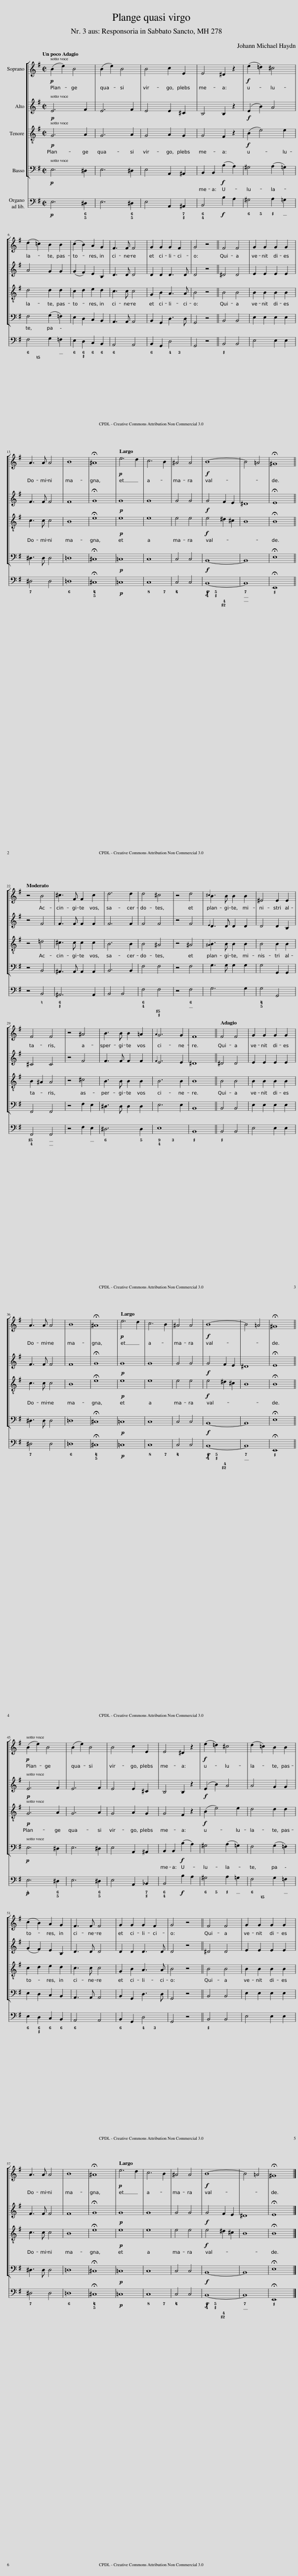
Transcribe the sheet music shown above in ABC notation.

X:1
%%score [ 1 2 3 4 ] 5
L:1/8
Q:1/4=136
M:2/2
I:linebreak $
K:G
V:1 treble
V:2 treble
V:3 treble-8
V:4 bass
V:5 bass
V:1
!p! (B2 e2) B4 | (B2 e2) B4 | B4 c2 E2 | E4 ^D2 z2 |!f! (e2 =d2) ^c4 |$ %5
 (d2 =c2) B2 B2 | (c2 B2) A2 G2 | F3 F F4 | G2 G2 G2 F2 | G4 z4 || %10
 F4 F4 | G2 G2 G2 G2 |$ A3 A A4 | B8 | !fermata!^A8 | %15
[Q:1/4=120]!p! e6 d2 | c6 B2 | ^A4 A4 |!f! B8- | B4 =A4 | %20
 !fermata!^G8 ||$[Q:1/4=120] z4 B4 | ^c3 F F2 c2 | d6 d2 | d4 ^c4 | %25
 z4 d4 |{^c} B3 B B2 B2 | ^E4 E2 E2 |$ F4 F4 | z4 ^A4 | %30
 B3 B B2 =A2 |{A} G6 G2 | F8 ||[Q:1/4=120] F4 F4 | G2 G2 G2 G2 |$ %35
 A3 A A4 | B8 | !fermata!^A8 |[Q:1/4=120]!p! e6 d2 | c6 B2 | %40
 ^A4 A4 |!f! B8- | B4 =A4 | !fermata!^G8 ||$!p! (B2 e2) B4 | %45
 (B2 e2) B4 | B4 c2 E2 | E4 ^D2 z2 |!f! (e2 =d2) ^c4 | (d2 =c2) B2 B2 |$ %50
 (c2 B2) A2 G2 | F3 F F4 | G2 G2 G2 F2 | G4 z4 || F4 F4 | %55
 G2 G2 G2 G2 |$ A3 A A4 | B8 | !fermata!^A8 |[Q:1/4=120]!p! e6 d2 | %60
 c6 B2 | ^A4 A4 |!f! B8- | B4 =A4 | !fermata!^G8 |] %65
V:2
!p! E6 F2 | E6 F2 | E4 E2 ^C2 | B,4 B,2 z2 |!f! (E2 B2) A4 |$ %5
 A4 G2 G2 | (G2 F2) E2 B,2 | D3 D D4 | D2 D2 D3 D | D4 z4 || %10
 ^D4 D4 | E2 E2 E2 E2 |$ F3 F F4 | F8 | !fermata!G8 | %15
!p! G8 | G8 | G4 G4 |!f! G4 F2 E2 | ^D8 | %20
 !fermata!E8 ||$ z4 F4 | F3 F F2 F2 | F6 F2 | F4 F4 | %25
 z4 F4 |{E} D3 D D2 D2 | D4 D2 B,2 |$ ^C4 C4 | z4 F4 | %30
 F3 F F2 F2 |{F} E6 E2 | ^D8 || ^D4 D4 | E2 E2 E2 E2 |$ %35
 F3 F F4 | F8 | !fermata!G8 |!p! G8 | G8 | %40
 G4 G4 |!f! G4 F2 E2 | ^D8 | !fermata!E8 ||$!p! E6 F2 | %45
 E6 F2 | E4 E2 ^C2 | B,4 B,2 z2 |!f! (E2 B2) A4 | A4 G2 G2 |$ %50
 (G2 F2) E2 B,2 | D3 D D4 | D2 D2 D3 D | D4 z4 || ^D4 D4 | %55
 E2 E2 E2 E2 |$ F3 F F4 | F8 | !fermata!G8 |!p! G8 | %60
 G8 | G4 G4 |!f! G4 F2 E2 | ^D8 | !fermata!E8 |] %65
V:3
!p! G6 A2 | G6 A2 | G4 A2 G2 | G4 F2 z2 |!f! (B2 e4) e2 |$ %5
 d4 d2 d2 | c2 d2 e2 d2 | c3 c c4 | G2 B2 A3 A | B4 z4 || %10
 B4 B4 | B2 B2 B2 B2 |$ c3 c c4 | B8 | !fermata!e8 | %15
!p! e8 | e8 | e4 e4 |!f! e4 ^d2 ^c2 | B8 | %20
 !fermata!B8 ||$ z4 =d4 | ^c3 c c2 c2 | B6 B2 | B4 ^A4 | %25
 z4 ^A4 |{^A} B3 B B2 B2 | B4 B2 B2 |$ B2 ^A2 A4 | z4 ^c4 | %30
 B3 B B2 B2 | B6 B2 | B8 || B4 B4 | B2 B2 B2 B2 |$ %35
 c3 c c4 | B8 | !fermata!e8 |!p! e8 | e8 | %40
 e4 e4 |!f! e4 ^d2 ^c2 | B8 | !fermata!B8 ||$!p! G6 A2 | %45
 G6 A2 | G4 A2 G2 | G4 F2 z2 |!f! (B2 e4) e2 | d4 d2 d2 |$ %50
 c2 d2 e2 d2 | c3 c c4 | G2 B2 A3 A | B4 z4 || B4 B4 | %55
 B2 B2 B2 B2 |$ c3 c c4 | B8 | !fermata!e8 |!p! e8 | %60
 e8 | e4 e4 |!f! e4 ^d2 ^c2 | B8 | !fermata!B8 |] %65
V:4
!p! E,6 ^D,2 | E,6 ^D,2 | E,4 A,,2 ^A,,2 | B,,2 B,,2!f! (B,2 A,2) | ^G,4 (A,2 =G,2) |$ %5
 F,4 (G,2 =F,2) | E,2 D,2 C,2 B,,2 | A,,3 A,, A,,4 | B,,2 G,,2 D,3 D, | G,,4 z4 || %10
 B,,4 B,,4 | E,2 E,2 E,2 E,2 |$ ^D,3 D, D,4 | =D,8 | !fermata!^C,8 | %15
!p! =C,8 | C,8 | C,4 C,4 |!f! B,,8- | B,,8 | %20
 !fermata!E,8 ||$ z4 B,,4 | ^A,,3 A,, A,,2 A,,2 | B,,6 B,,2 | F,4 F,4 | %25
 z4 F,4 | G,3 G, G,2 G,2 | G,4 G,,2 G,,2 |$ F,,4 F,,4 | z4 F,2 E,2 | %30
 ^D,3 D, D,2 D,2 | E,6 E,2 | B,,8 || B,,4 B,,4 | E,2 E,2 E,2 E,2 |$ %35
 ^D,3 D, D,4 | =D,8 | !fermata!^C,8 |!p! =C,8 | C,8 | %40
 C,4 C,4 |!f! B,,8- | B,,8 | !fermata!E,8 ||$!p! E,6 ^D,2 | %45
 E,6 ^D,2 | E,4 A,,2 ^A,,2 | B,,2 B,,2!f! (B,2 A,2) | ^G,4 (A,2 =G,2) | F,4 (G,2 =F,2) |$ %50
 E,2 D,2 C,2 B,,2 | A,,3 A,, A,,4 | B,,2 G,,2 D,3 D, | G,,4 z4 || B,,4 B,,4 | %55
 E,2 E,2 E,2 E,2 |$ ^D,3 D, D,4 | =D,8 | !fermata!^C,8 |!p! =C,8 | %60
 C,8 | C,4 C,4 |!f! B,,8- | B,,8 | !fermata!E,8 |] %65
V:5
!p! E,6 ^D,2 | E,6 ^D,2 | E,4 A,,2 ^A,,2 | B,,4!f! B,2 A,2 | ^G,4 A,2 =G,2 |$ %5
 F,4 G,2 =F,2 | E,2 D,2 C,2 B,,2 | A,,4 A,,4 | B,,2 G,,2 D,4 | G,,4 z4 || %10
 B,,4 B,,4 | E,4 E,2 E,2 |$ ^D,4 D,4 | =D,8 | !fermata!^C,8 | %15
!p! =C,8 | C,8 | C,4 C,4 |!f! B,,8- | B,,8 | %20
 !fermata!E,,8 ||$ z4 B,,4 | ^A,,6 A,,2 | B,,4 B,,4 | F,4 F,4 | %25
 z4 F,4 | G,6 G,2 | G,4 G,,4 |$ F,,4 F,,4 | z4 F,2 E,2 | %30
 ^D,6 D,2 | E,8 | B,,8 || B,,4 B,,4 | E,4 E,2 E,2 |$ %35
 ^D,4 D,4 | =D,8 | !fermata!^C,8 |!p! =C,8 | C,8 | %40
 C,4 C,4 |!f! B,,8- | B,,8 | !fermata!E,,8 ||$!p! E,6 ^D,2 | %45
 E,6 ^D,2 | E,4 A,,2 _B,,2 | B,,4!f! B,2 A,2 | ^G,4 A,2 =G,2 | F,4 G,2 =F,2 |$ %50
 E,2 D,2 C,2 B,,2 | A,,4 A,,4 | B,,2 G,,2 D,4 | G,,4 z4 || B,,4 B,,4 | %55
 E,4 E,2 E,2 |$ ^D,4 D,4 | =D,8 | !fermata!^C,8 |!p! =C,8 | %60
 C,8 | C,4 C,4 |!f! B,,8- | B,,8 | !fermata!E,,8 |] %65
